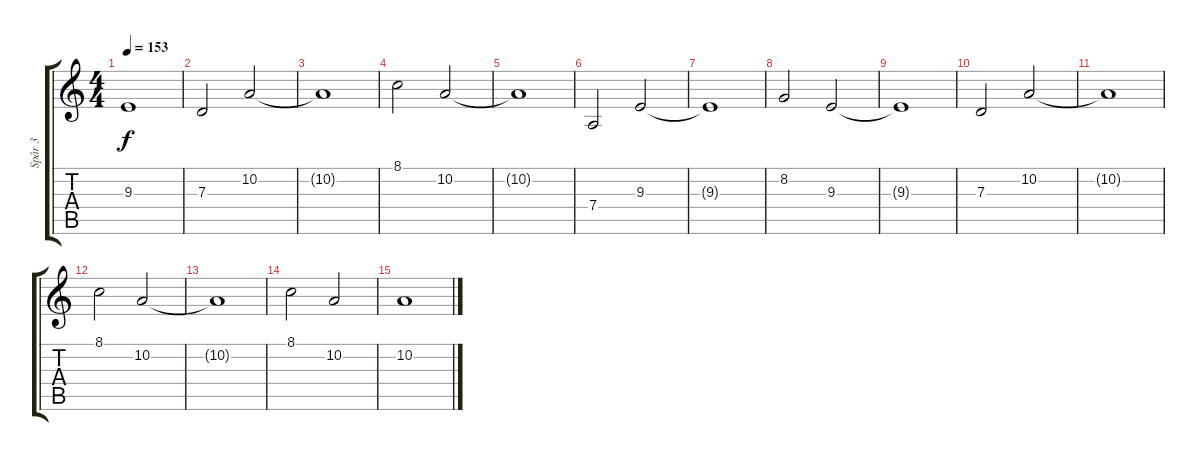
\track ("Spår 3" "Spår 3") {instrument stringensemble2}
\staff {score tabs}
\tuning (E4 B3 G3 D3 A2 E2) {hide}
\ts (4 4)
\tempo 153
\clef g2
\ks c
9.3{t}.1{dy f} |
7.3.2 10.2.2 |
10.2{t}.1 |
8.1.2 10.2.2 |
10.2{t}.1 |
7.4.2 9.3.2 |
9.3{t}.1 |
8.2.2 9.3.2 |
9.3{t}.1 |
7.3.2 10.2.2 |
10.2{t}.1 |
8.1.2 10.2.2 |
10.2{t}.1 |
8.1.2 10.2.2 |
10.2.1
